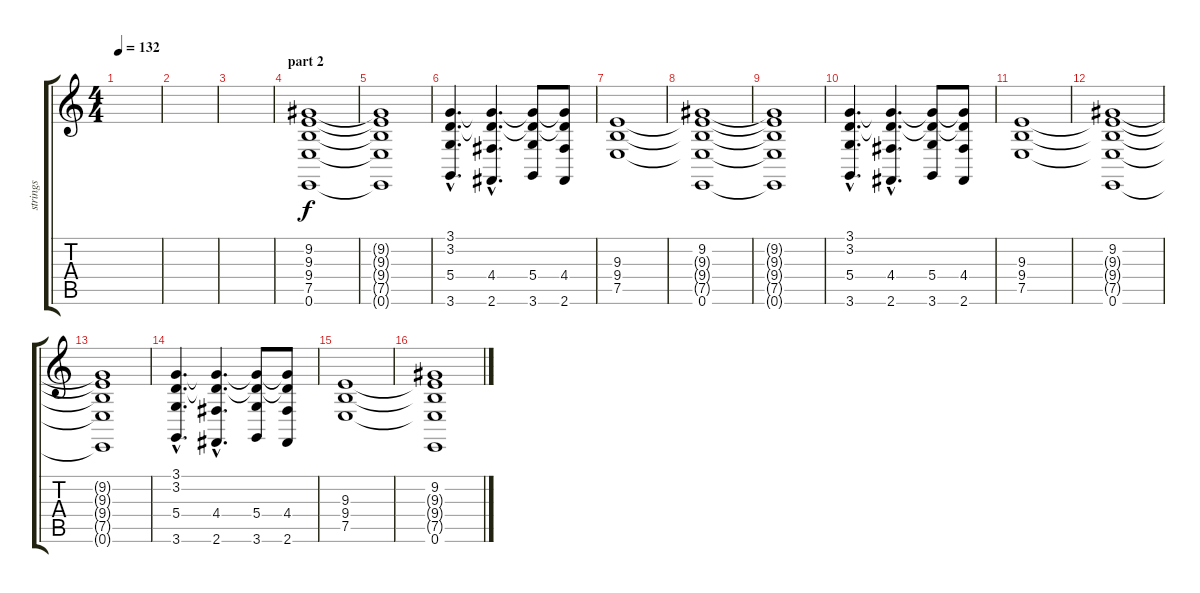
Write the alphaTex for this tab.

\track ("strings" "strings") {instrument stringensemble1}
\staff {score tabs}
\tuning (E4 B3 G3 D3 A2 E2) {hide}
\ts (4 4)
\tempo 132
\clef g2
\ks c
|
|
|
\section ("" "part 2")
(9.2 9.3 9.4 7.5 0.6).1 |
(9.2{t} 9.3{t} 9.4{t} 7.5{t} 0.6{t}).1 |
(3.1{hac} 3.2{hac} 5.4{hac} 3.6{hac}).4{d} (3.1{hac t} 3.2{hac t} 4.4{hac} 2.6{hac}).4{d} (3.1{t} 3.2{t} 5.4 3.6).8 (3.1{t} 3.2{t} 4.4 2.6).8 |
(9.3 9.4 7.5).1 |
(9.2 9.3{t} 9.4{t} 7.5{t} 0.6).1 |
(9.2{t} 9.3{t} 9.4{t} 7.5{t} 0.6{t}).1 |
(3.1{hac} 3.2{hac} 5.4{hac} 3.6{hac}).4{d} (3.1{hac t} 3.2{hac t} 4.4{hac} 2.6{hac}).4{d} (3.1{t} 3.2{t} 5.4 3.6).8 (3.1{t} 3.2{t} 4.4 2.6).8 |
(9.3 9.4 7.5).1 |
(9.2 9.3{t} 9.4{t} 7.5{t} 0.6).1 |
(9.2{t} 9.3{t} 9.4{t} 7.5{t} 0.6{t}).1 |
(3.1{hac} 3.2{hac} 5.4{hac} 3.6{hac}).4{d} (3.1{hac t} 3.2{hac t} 4.4{hac} 2.6{hac}).4{d} (3.1{t} 3.2{t} 5.4 3.6).8 (3.1{t} 3.2{t} 4.4 2.6).8 |
(9.3 9.4 7.5).1 |
(9.2 9.3{t} 9.4{t} 7.5{t} 0.6).1
